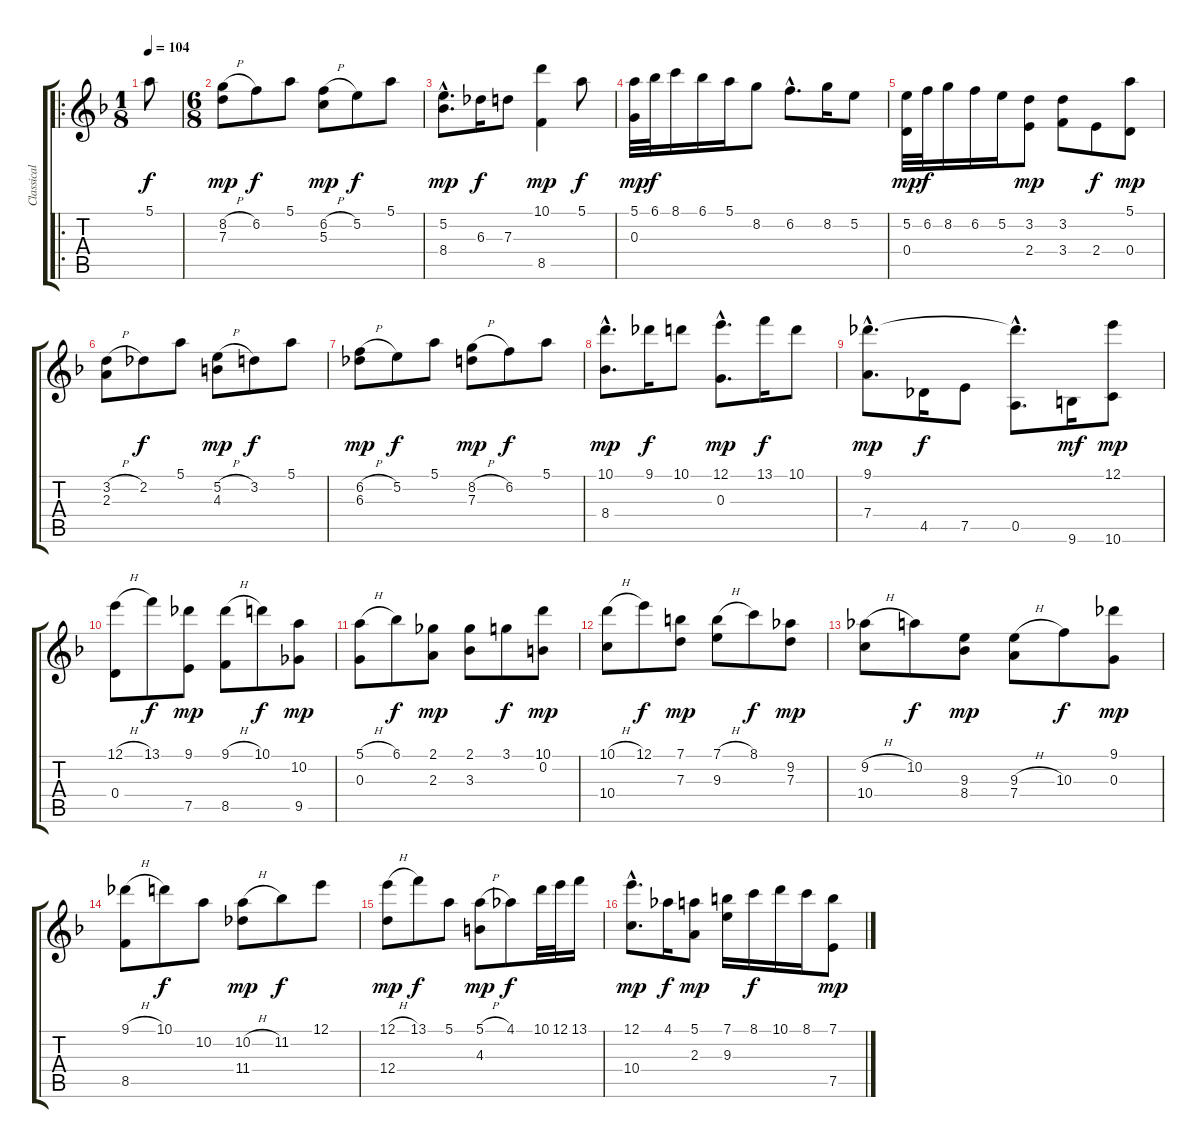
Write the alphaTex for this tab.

\track ("Classical guitar" "Classical ") {instrument acousticguitarnylon}
\staff {score tabs}
\tuning (E4 B3 G3 D3 A2 D2) {hide}
\ro
\ts (1 8)
\tempo 104
\clef g2
\ks dminor
5.1.8{dy f instrument acousticguitarnylon} |
\ts (6 8)
(8.2{h} 7.3).8{dy mp} 6.2.8{dy f} 5.1.8 (6.2{h} 5.3).8{dy mp} 5.2.8{dy f} 5.1.8 |
(5.2{hac} 8.4).8{d dy mp} 6.3.16{dy f} 7.3.8 (10.1 8.5).4{dy mp} 5.1.8{dy f} |
(5.1 0.3).32{dy mp} 6.1.32{dy f} 8.1.16 6.1.16 5.1.16 8.2.8 6.2{hac}.8{d} 8.2.16 5.2.8 |
(5.2 0.4).32{dy mp} 6.2.32{dy f} 8.2.16 6.2.16 5.2.16 (3.2 2.4).8{dy mp} (3.2 3.4).8 2.4.8{dy f} (5.1 0.4).8{dy mp} |
(3.2{h} 2.3).8 2.2.8{dy f} 5.1.8 (5.2{h} 4.3).8{dy mp} 3.2.8{dy f} 5.1.8 |
(6.2{h} 6.3).8{dy mp} 5.2.8{dy f} 5.1.8 (8.2{h} 7.3).8{dy mp} 6.2.8{dy f} 5.1.8 |
(10.1{hac} 8.4{hac}).8{d dy mp} 9.1.16{dy f} 10.1.8 (12.1{hac} 0.3{hac}).8{d dy mp} 13.1.16{dy f} 10.1.8 |
(9.1{hac} 7.4{hac}).8{d dy mp} 4.5.16{dy f} 7.5.8 (9.1{hac t} 0.5{hac}).8{d} 9.6.16{dy mf} (12.1 10.6).8{dy mp} |
(12.1{h} 0.4).8 13.1.8{dy f} (9.1 7.5).8{dy mp} (9.1{h} 8.5).8 10.1.8{dy f} (10.2 9.5).8{dy mp} |
(5.1{h} 0.3).8 6.1.8{dy f} (2.1 2.3).8{dy mp} (2.1 3.3).8 3.1.8{dy f} (10.1 0.2).8{dy mp} |
(10.1{h} 10.4).8 12.1.8{dy f} (7.1 7.3).8{dy mp} (7.1{h} 9.3).8 8.1.8{dy f} (9.2 7.3).8{dy mp} |
(9.2{h} 10.4).8 10.2.8{dy f} (9.3 8.4).8{dy mp} (9.3{h} 7.4).8 10.3.8{dy f} (9.1 0.3).8{dy mp} |
(9.1{h} 8.5).8 10.1.8{dy f} 10.2.8 (10.2{h} 11.4).8{dy mp} 11.2.8{dy f} 12.1.8 |
(12.1{h} 12.4).8{dy mp} 13.1.8{dy f} 5.1.8 (5.1{h} 4.3).8{dy mp} 4.1.8{dy f} 10.1.32 12.1.32 13.1.16 |
(12.1{hac} 10.4{hac}).8{d dy mp} 4.1.16{dy f} (5.1 2.3).8{dy mp} (7.1 9.3).16 8.1.16{dy f} 10.1.16 8.1.16 (7.1 7.5).8{dy mp}
